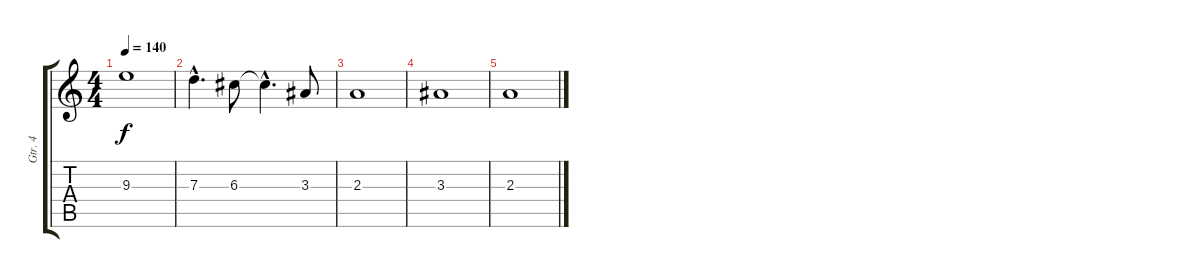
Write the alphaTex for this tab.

\track ("Gtr. 4" "Gtr. 4") {instrument electricguitarclean}
\staff {score tabs}
\tuning (E4 B3 G3 D3 A2 E2) {hide}
\ts (4 4)
\tempo 140
\clef g2
\ks c
9.3.1{dy f} |
7.3{hac}.4{d} 6.3.8 6.3{hac t}.4{d} 3.3.8 |
2.3.1 |
3.3.1 |
2.3.1
